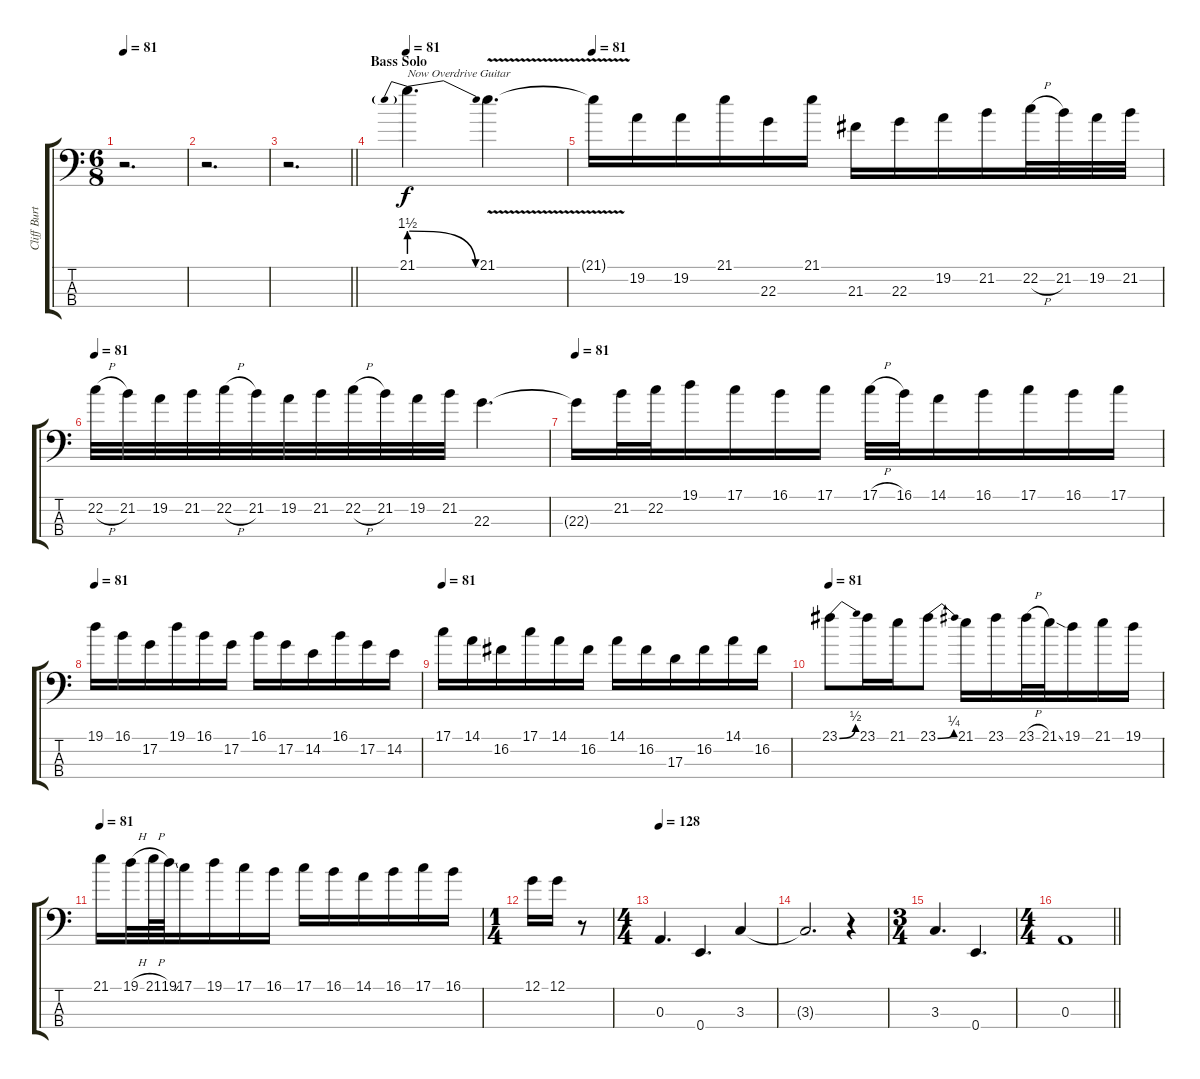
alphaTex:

\track ("Cliff Burton (Bass)" "Cliff Burt") {instrument electricbassfinger}
\staff {score tabs}
\tuning (G2 D2 A1 E1) {hide}
\ts (6 8)
\tempo 81
\clef f4
\ks c
r.2{d dy f} |
r.2{d} |
\barLineRight lightlight
r.2{d} |
\section ("" "Bass Solo")
\tempo 81
21.1{be (prebendrelease 0 6 60 0)}.4{d txt "Now Overdrive Guitar" volume 16 instrument overdrivenguitar} 21.1{v}.4{d} |
\tempo 81
21.1{t}.16 19.2.16 19.2.16 21.1.16 22.3.16 21.1.16 21.3.16 22.3.16 19.2.16 21.2.16 22.2{h}.32 21.2.32 19.2.32 21.2.32 |
\tempo 81
22.2{h}.32 21.2.32 19.2.32 21.2.32 22.2{h}.32 21.2.32 19.2.32 21.2.32 22.2{h}.32 21.2.32 19.2.32 21.2.32 22.3.4{d} |
\tempo 81
22.3{t}.16 21.2.32 22.2.32 19.1.16 17.1.16 16.1.16 17.1.16 17.1{h}.32 16.1.32 14.1.16 16.1.16 17.1.16 16.1.16 17.1.16 |
\tempo 81
19.1.16{instrument overdrivenguitar} 16.1.16 17.2.16 19.1.16 16.1.16 17.2.16 16.1.16 17.2.16 14.2.16 16.1.16 17.2.16 14.2.16 |
\tempo 81
17.1.16{instrument overdrivenguitar} 14.1.16 16.2.16 17.1.16 14.1.16 16.2.16 14.1.16 16.2.16 17.3.16 16.2.16 14.1.16 16.2.16 |
\tempo 81
23.1{be (bend 0 0 60 2)}.8{instrument overdrivenguitar} 23.1.16 21.1.16 23.1{be (bend 0 0 60 1)}.8 21.1.16 23.1.16 23.1{h}.32 21.1{ss}.32 19.1.16 21.1.16 19.1.16 |
\tempo 81
21.1.16{instrument overdrivenguitar} 19.1{h}.32 21.1{h}.64 19.1{ss}.64 17.1.16 19.1.16 17.1.16 16.1.16 17.1.16 16.1.16 14.1.16 16.1.16 17.1.16 16.1.16 |
\ts (1 4)
12.1.16{instrument overdrivenguitar} 12.1.16 r.8 |
\ts (4 4)
\tempo 128
0.3.4{d} 0.4.4{d} 3.3.4 |
3.3{t}.2{d} r.4 |
\ts (3 4)
3.3.4{d} 0.4.4{d} |
\ts (4 4)
\barLineRight lightlight
0.3.1
